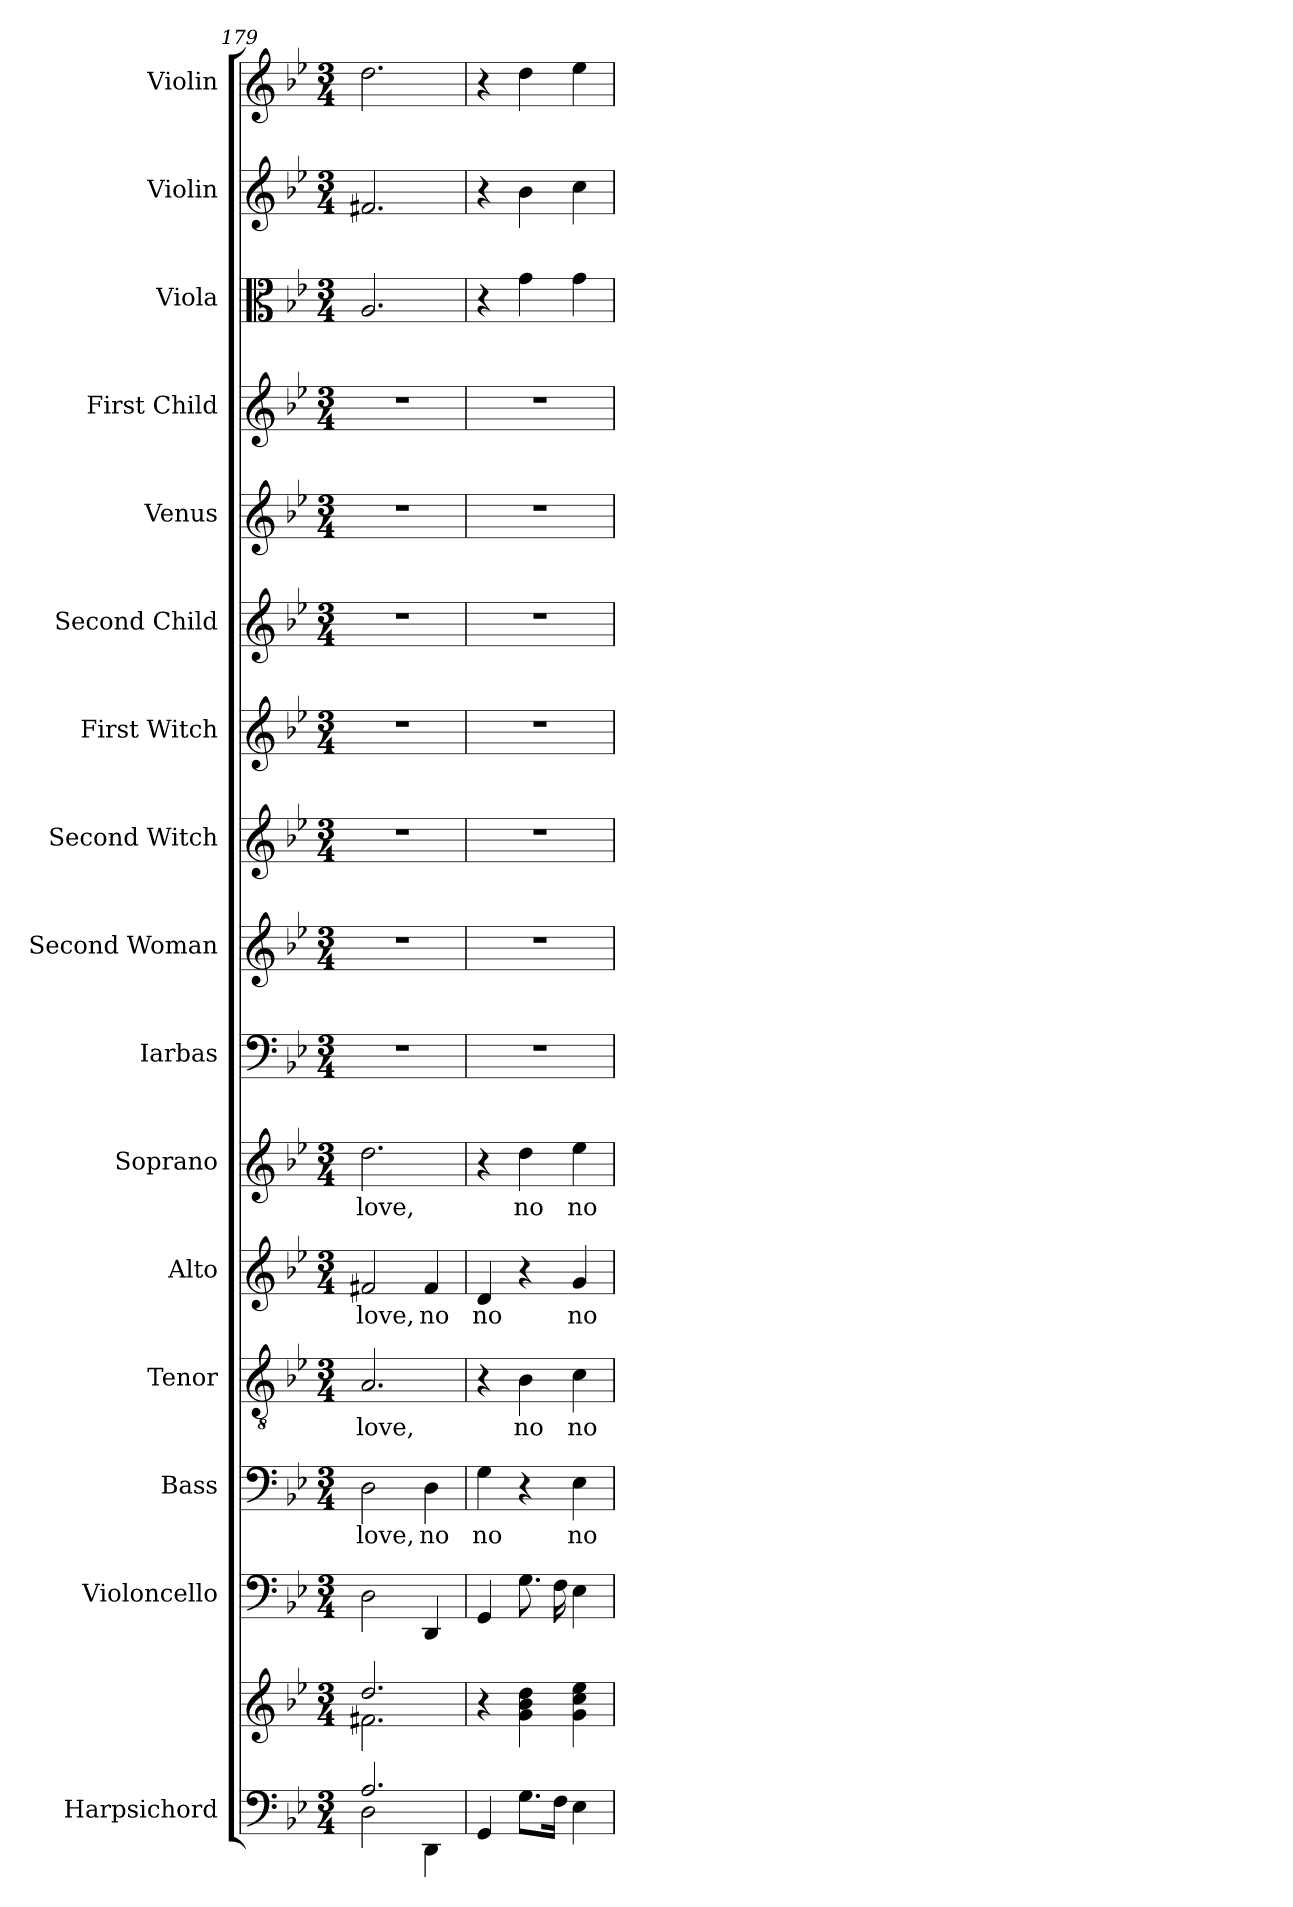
**kern	**kern	**kern	**kern	**text	**kern	**text	**kern	**text	**kern	**text	**kern	**kern	**kern	**kern	**kern	**kern	**kern	**kern	**kern	**kern
*part16	*part16	*part15	*part14	*part14	*part13	*part13	*part12	*part12	*part11	*part11	*part10	*part9	*part8	*part7	*part6	*part5	*part4	*part3	*part2	*part1
*staff17	*staff16	*staff15	*staff14	*staff14	*staff13	*staff13	*staff12	*staff12	*staff11	*staff11	*staff10	*staff9	*staff8	*staff7	*staff6	*staff5	*staff4	*staff3	*staff2	*staff1
*I"Harpsichord	*	*I"Violoncello	*I"Bass	*	*I"Tenor	*	*I"Alto	*	*I"Soprano	*	*I"Iarbas	*I"Second Woman	*I"Second Witch	*I"First Witch	*I"Second Child	*I"Venus	*I"First Child	*I"Viola	*I"Violin	*I"Violin
*I'Hch.	*	*I'Vc.	*I'B.	*	*I'T.	*	*I'A.	*	*I'S.	*	*I'I.	*I'2W	*I'W2.	*I'W1	*I'C2.	*I'V.	*I'C1	*I'Vla.	*I'Vln.	*I'Vln.
!!LO:PB:g=z
*clefF4	*clefG2	*clefF4	*clefF4	*	*clefGv2	*	*clefG2	*	*clefG2	*	*clefF4	*clefG2	*clefG2	*clefG2	*clefG2	*clefG2	*clefG2	*clefC3	*clefG2	*clefG2
*k[b-e-]	*k[b-e-]	*k[b-e-]	*k[b-e-]	*	*k[b-e-]	*	*k[b-e-]	*	*k[b-e-]	*	*k[b-e-]	*k[b-e-]	*k[b-e-]	*k[b-e-]	*k[b-e-]	*k[b-e-]	*k[b-e-]	*k[b-e-]	*k[b-e-]	*k[b-e-]
*M3/4	*M3/4	*M3/4	*M3/4	*	*M3/4	*	*M3/4	*	*M3/4	*	*M3/4	*M3/4	*M3/4	*M3/4	*M3/4	*M3/4	*M3/4	*M3/4	*M3/4	*M3/4
=179	=179	=179	=179	=179	=179	=179	=179	=179	=179	=179	=179	=179	=179	=179	=179	=179	=179	=179	=179	=179
*^	*^	*	*	*	*	*	*	*	*	*	*	*	*	*	*	*	*	*	*	*
!	!	!	!	!	!	!LO:LY:b	!	!LO:LY:b	!	!LO:LY:b	!	!LO:LY:b	!	!	!	!	!	!	!	!	!	!
2.A/	2D\	2.dd/	2.f#X\	2D\	2D\	love,	2.A/	love,	2f#X/	love,	2.dd\	love,	2.r	2.r	2.r	2.r	2.r	2.r	2.r	2.A/	2.f#X/	2.dd\
!	!	!	!	!	!	!LO:LY:b	!	!	!	!LO:LY:b	!	!	!	!	!	!	!	!	!	!	!	!
.	4DD\	.	.	4DD/	4D\	no	.	.	4f#/	no	.	.	.	.	.	.	.	.	.	.	.	.
*	*	*v	*v	*	*	*	*	*	*	*	*	*	*	*	*	*	*	*	*	*	*	*
=180	=180	=180	=180	=180	=180	=180	=180	=180	=180	=180	=180	=180	=180	=180	=180	=180	=180	=180	=180	=180	=180
!	!	!	!	!	!LO:LY:b	!	!	!	!LO:LY:b	!	!	!	!	!	!	!	!	!	!	!	!
*v	*v	*	*	*	*	*	*	*	*	*	*	*	*	*	*	*	*	*	*	*	*
4GG/	4r	4GG/	4G\	no	4r	.	4d/	no	4r	.	2.r	2.r	2.r	2.r	2.r	2.r	2.r	4r	4r	4r
!	!	!	!	!	!	!LO:LY:b	!	!	!	!LO:LY:b	!	!	!	!	!	!	!	!	!	!
8.G\L	4g\ 4b-\ 4dd\	8.G\	4r	.	4B-\	no	4r	.	4dd\	no	.	.	.	.	.	.	.	4g\	4b-\	4dd\
16F\Jk	.	16F\	.	.	.	.	.	.	.	.	.	.	.	.	.	.	.	.	.	.
!	!	!	!	!LO:LY:b	!	!LO:LY:b	!	!LO:LY:b	!	!LO:LY:b	!	!	!	!	!	!	!	!	!	!
4E-\	4g\ 4cc\ 4ee-\	4E-\	4E-\	no	4c\	no	4g/	no	4ee-\	no	.	.	.	.	.	.	.	4g\	4cc\	4ee-\
=	=	=	=	=	=	=	=	=	=	=	=	=	=	=	=	=	=	=	=	=
*-	*-	*-	*-	*-	*-	*-	*-	*-	*-	*-	*-	*-	*-	*-	*-	*-	*-	*-	*-	*-
